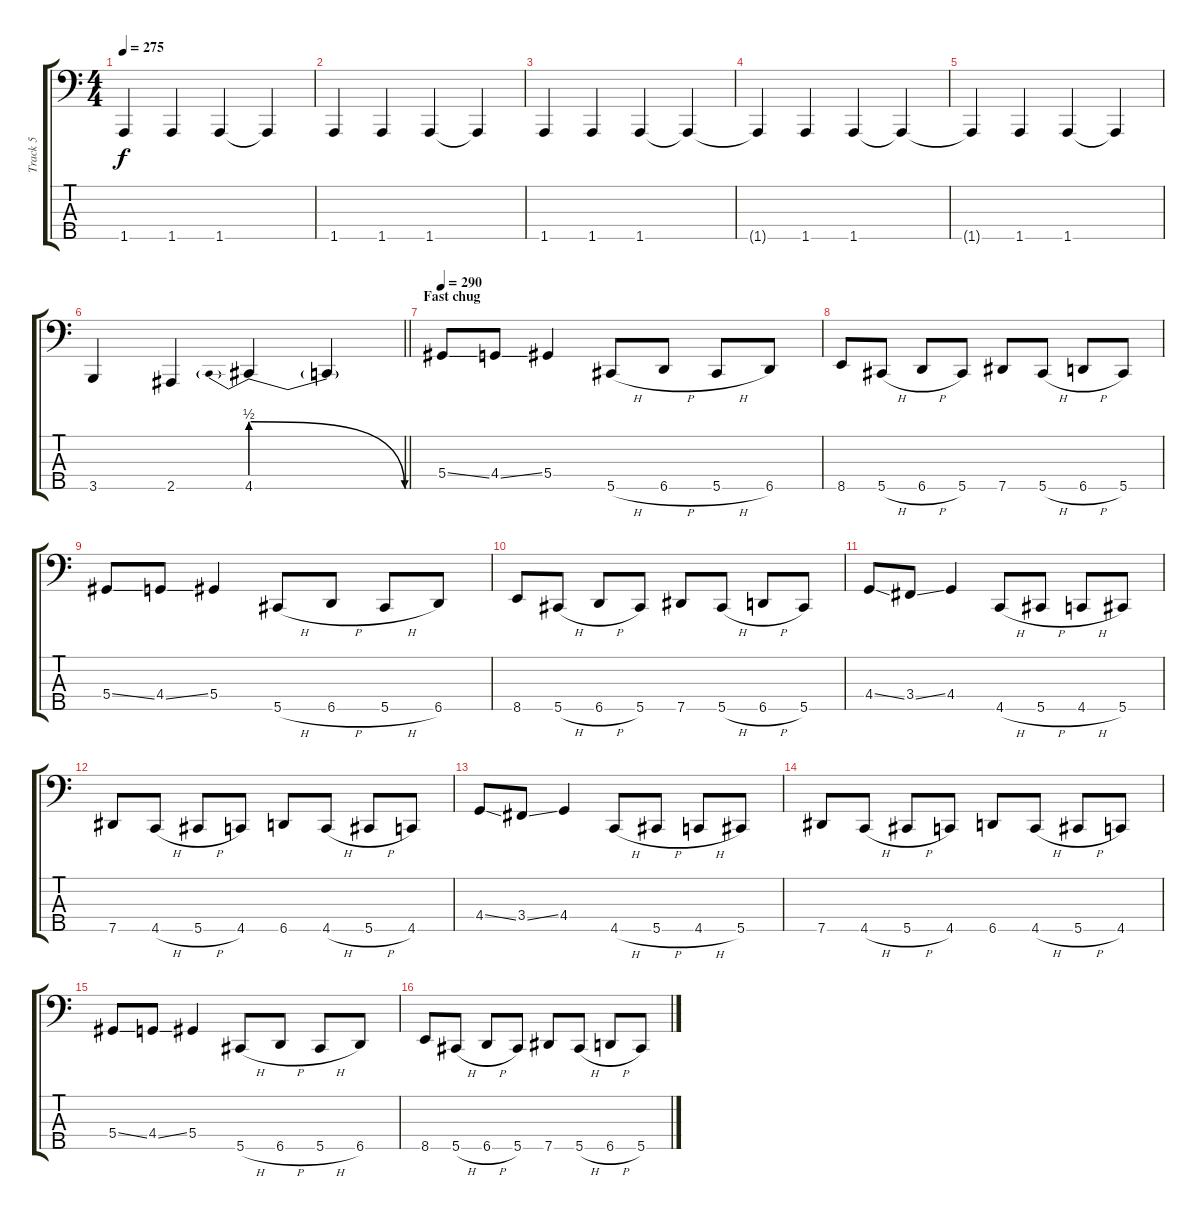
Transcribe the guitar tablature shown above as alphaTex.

\track ("Track 5" "Track 5") {instrument electricbassfinger}
\staff {score tabs}
\tuning (Gb2 Db2 Ab1 Eb1 Ab0) {hide}
\ts (4 4)
\tempo 275
\clef f4
\ks c
1.5{t}.4{dy f} 1.5.4 1.5.4 1.5{t}.4 |
1.5.4 1.5.4 1.5.4 1.5{t}.4 |
1.5.4 1.5.4 1.5.4 1.5{t}.4 |
1.5{t}.4 1.5.4 1.5.4 1.5{t}.4 |
1.5{t}.4 1.5.4 1.5.4 1.5{t}.4 |
\barLineRight lightlight
3.5.4 2.5.4 4.5{be (prebendrelease 0 2 60 0)}.4 4.5{t}.4 |
\section ("" "Fast chug")
\tempo 290
5.4{ss}.8 4.4{ss}.8 5.4.4 5.5{h}.8 6.5{h}.8 5.5{h}.8 6.5.8 |
8.5.8 5.5{h}.8 6.5{h}.8 5.5.8 7.5.8 5.5{h}.8 6.5{h}.8 5.5.8 |
5.4{ss}.8 4.4{ss}.8 5.4.4 5.5{h}.8 6.5{h}.8 5.5{h}.8 6.5.8 |
8.5.8 5.5{h}.8 6.5{h}.8 5.5.8 7.5.8 5.5{h}.8 6.5{h}.8 5.5.8 |
4.4{ss}.8 3.4{ss}.8 4.4.4 4.5{h}.8 5.5{h}.8 4.5{h}.8 5.5.8 |
7.5.8 4.5{h}.8 5.5{h}.8 4.5.8 6.5.8 4.5{h}.8 5.5{h}.8 4.5.8 |
4.4{ss}.8 3.4{ss}.8 4.4.4 4.5{h}.8 5.5{h}.8 4.5{h}.8 5.5.8 |
7.5.8 4.5{h}.8 5.5{h}.8 4.5.8 6.5.8 4.5{h}.8 5.5{h}.8 4.5.8 |
5.4{ss}.8 4.4{ss}.8 5.4.4 5.5{h}.8 6.5{h}.8 5.5{h}.8 6.5.8 |
8.5.8 5.5{h}.8 6.5{h}.8 5.5.8 7.5.8 5.5{h}.8 6.5{h}.8 5.5.8
